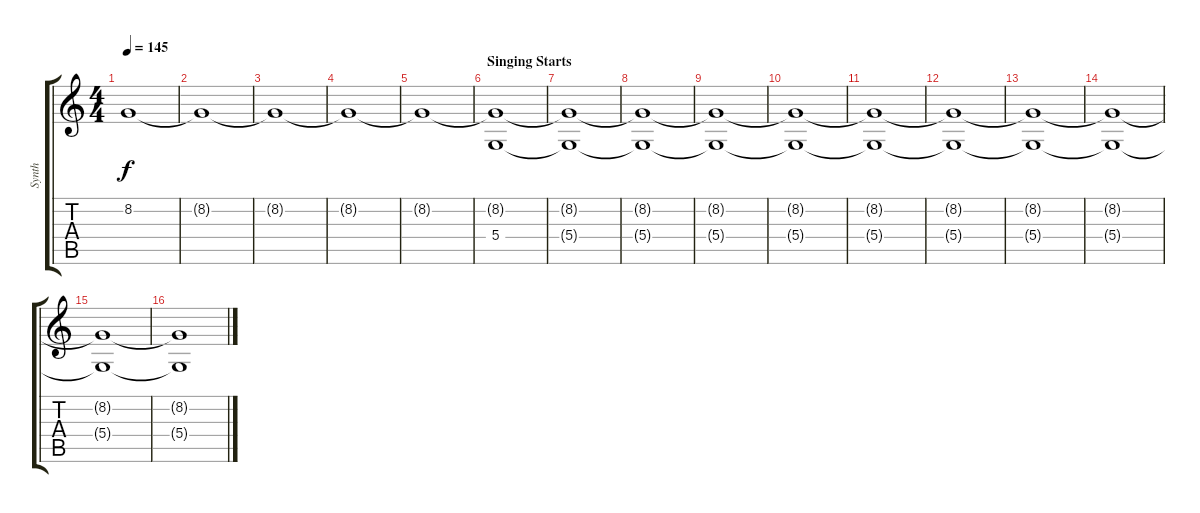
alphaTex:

\track ("Synth" "Synth") {instrument choiraahs}
\staff {score tabs}
\tuning (E4 B3 G3 D3 A2 E2) {hide}
\ts (4 4)
\tempo 145
\clef g2
\ks c
8.2{t}.1{dy f volume 7} |
8.2{t}.1 |
8.2{t}.1 |
8.2{t}.1 |
8.2{t}.1 |
\section ("" "Singing Starts")
(8.2{t} 5.4).1{volume 8} |
(8.2{t} 5.4{t}).1 |
(8.2{t} 5.4{t}).1 |
(8.2{t} 5.4{t}).1 |
(8.2{t} 5.4{t}).1 |
(8.2{t} 5.4{t}).1 |
(8.2{t} 5.4{t}).1 |
(8.2{t} 5.4{t}).1 |
(8.2{t} 5.4{t}).1 |
(8.2{t} 5.4{t}).1 |
(8.2{t} 5.4{t}).1
